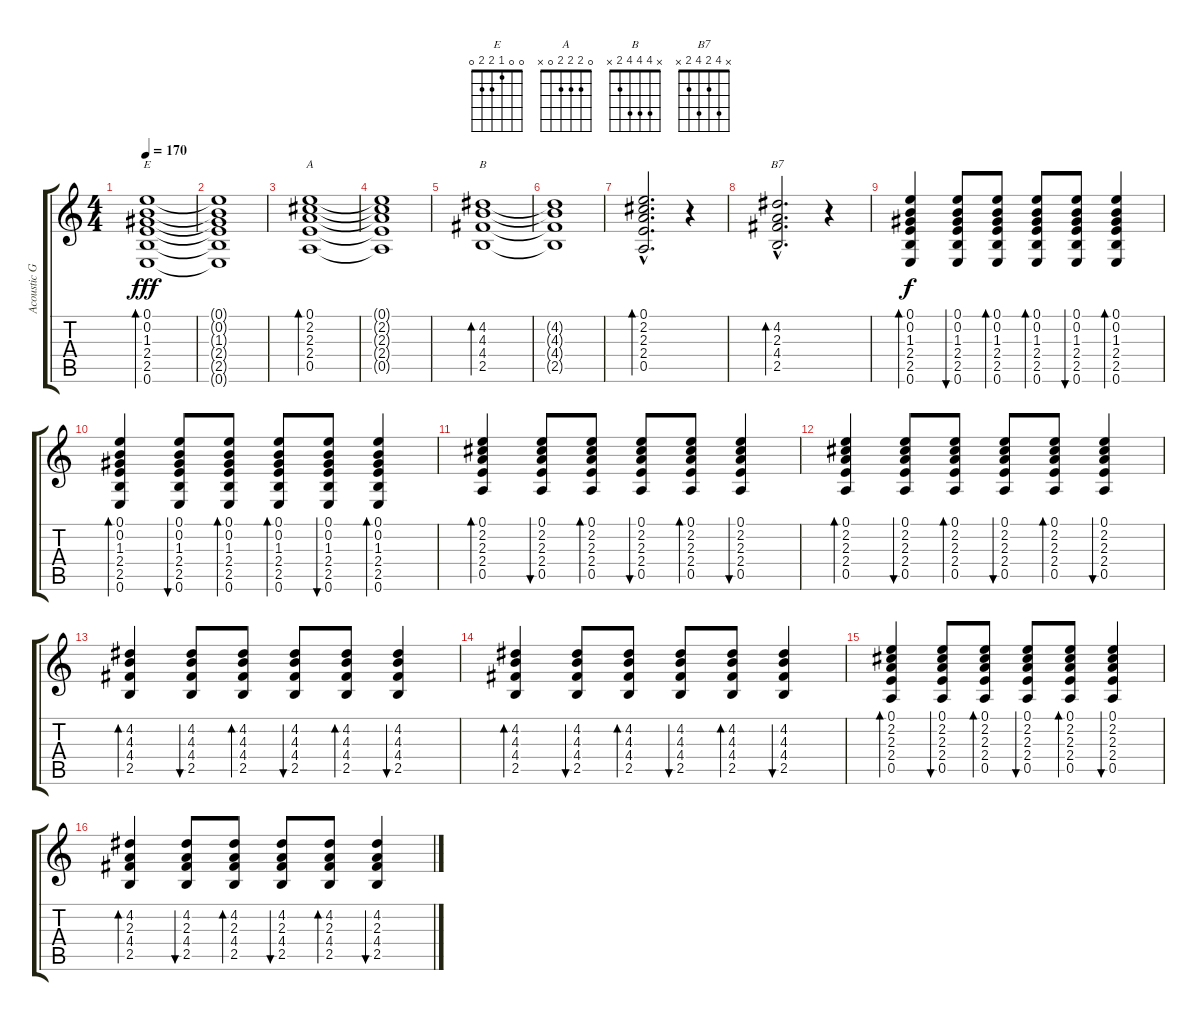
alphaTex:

\track ("Acoustic Guitar 1" "Acoustic G") {instrument acousticguitarsteel}
\staff {score tabs}
\tuning (E4 B3 G3 D3 A2 E2) {hide}
\chord ("E" 0 0 1 2 2 0)
\chord ("A" 0 2 2 2 0 x)
\chord ("B" x 4 4 4 2 x)
\chord ("B7" x 4 2 4 2 x)
\ts (4 4)
\tempo 170
\clef g2
\ks c
(0.1 0.2 1.3 2.4 2.5 0.6).1{bd 60 ch "E" dy fff} |
(0.1{t} 0.2{t} 1.3{t} 2.4{t} 2.5{t} 0.6{t}).1 |
(0.1 2.2 2.3 2.4 0.5).1{bd 60 ch "A"} |
(0.1{t} 2.2{t} 2.3{t} 2.4{t} 0.5{t}).1 |
(4.2 4.3 4.4 2.5).1{bd 60 ch "B"} |
(4.2{t} 4.3{t} 4.4{t} 2.5{t}).1 |
(0.1{hac} 2.2{hac} 2.3{hac} 2.4{hac} 0.5{hac}).2{d bd 60} r.4 |
(4.2{hac} 2.3{hac} 4.4{hac} 2.5{hac}).2{d bd 60 ch "B7"} r.4 |
(0.1 0.2 1.3 2.4 2.5 0.6).4{bd 60 dy f} (0.1 0.2 1.3 2.4 2.5 0.6).8{bu 60} (0.1 0.2 1.3 2.4 2.5 0.6).8{bd 60} (0.1 0.2 1.3 2.4 2.5 0.6).8{bd 60} (0.1 0.2 1.3 2.4 2.5 0.6).8{bu 60} (0.1 0.2 1.3 2.4 2.5 0.6).4{bd 60} |
(0.1 0.2 1.3 2.4 2.5 0.6).4{bd 60} (0.1 0.2 1.3 2.4 2.5 0.6).8{bu 60} (0.1 0.2 1.3 2.4 2.5 0.6).8{bd 60} (0.1 0.2 1.3 2.4 2.5 0.6).8{bd 60} (0.1 0.2 1.3 2.4 2.5 0.6).8{bu 60} (0.1 0.2 1.3 2.4 2.5 0.6).4{bd 60} |
(0.1 2.2 2.3 2.4 0.5).4{bd 60} (0.1 2.2 2.3 2.4 0.5).8{bu 60} (0.1 2.2 2.3 2.4 0.5).8{bd 60} (0.1 2.2 2.3 2.4 0.5).8{bu 60} (0.1 2.2 2.3 2.4 0.5).8{bd 60} (0.1 2.2 2.3 2.4 0.5).4{bu 60} |
(0.1 2.2 2.3 2.4 0.5).4{bd 60} (0.1 2.2 2.3 2.4 0.5).8{bu 60} (0.1 2.2 2.3 2.4 0.5).8{bd 60} (0.1 2.2 2.3 2.4 0.5).8{bu 60} (0.1 2.2 2.3 2.4 0.5).8{bd 60} (0.1 2.2 2.3 2.4 0.5).4{bu 60} |
(4.2 4.3 4.4 2.5).4{bd 60} (4.2 4.3 4.4 2.5).8{bu 60} (4.2 4.3 4.4 2.5).8{bd 60} (4.2 4.3 4.4 2.5).8{bu 60} (4.2 4.3 4.4 2.5).8{bd 60} (4.2 4.3 4.4 2.5).4{bu 60} |
(4.2 4.3 4.4 2.5).4{bd 60} (4.2 4.3 4.4 2.5).8{bu 60} (4.2 4.3 4.4 2.5).8{bd 60} (4.2 4.3 4.4 2.5).8{bu 60} (4.2 4.3 4.4 2.5).8{bd 60} (4.2 4.3 4.4 2.5).4{bu 60} |
(0.1 2.2 2.3 2.4 0.5).4{bd 60} (0.1 2.2 2.3 2.4 0.5).8{bu 60} (0.1 2.2 2.3 2.4 0.5).8{bd 60} (0.1 2.2 2.3 2.4 0.5).8{bu 60} (0.1 2.2 2.3 2.4 0.5).8{bd 60} (0.1 2.2 2.3 2.4 0.5).4{bu 60} |
(4.2 2.3 4.4 2.5).4{bd 60} (4.2 2.3 4.4 2.5).8{bu 60} (4.2 2.3 4.4 2.5).8{bd 60} (4.2 2.3 4.4 2.5).8{bu 60} (4.2 2.3 4.4 2.5).8{bd 60} (4.2 2.3 4.4 2.5).4{bu 60}
